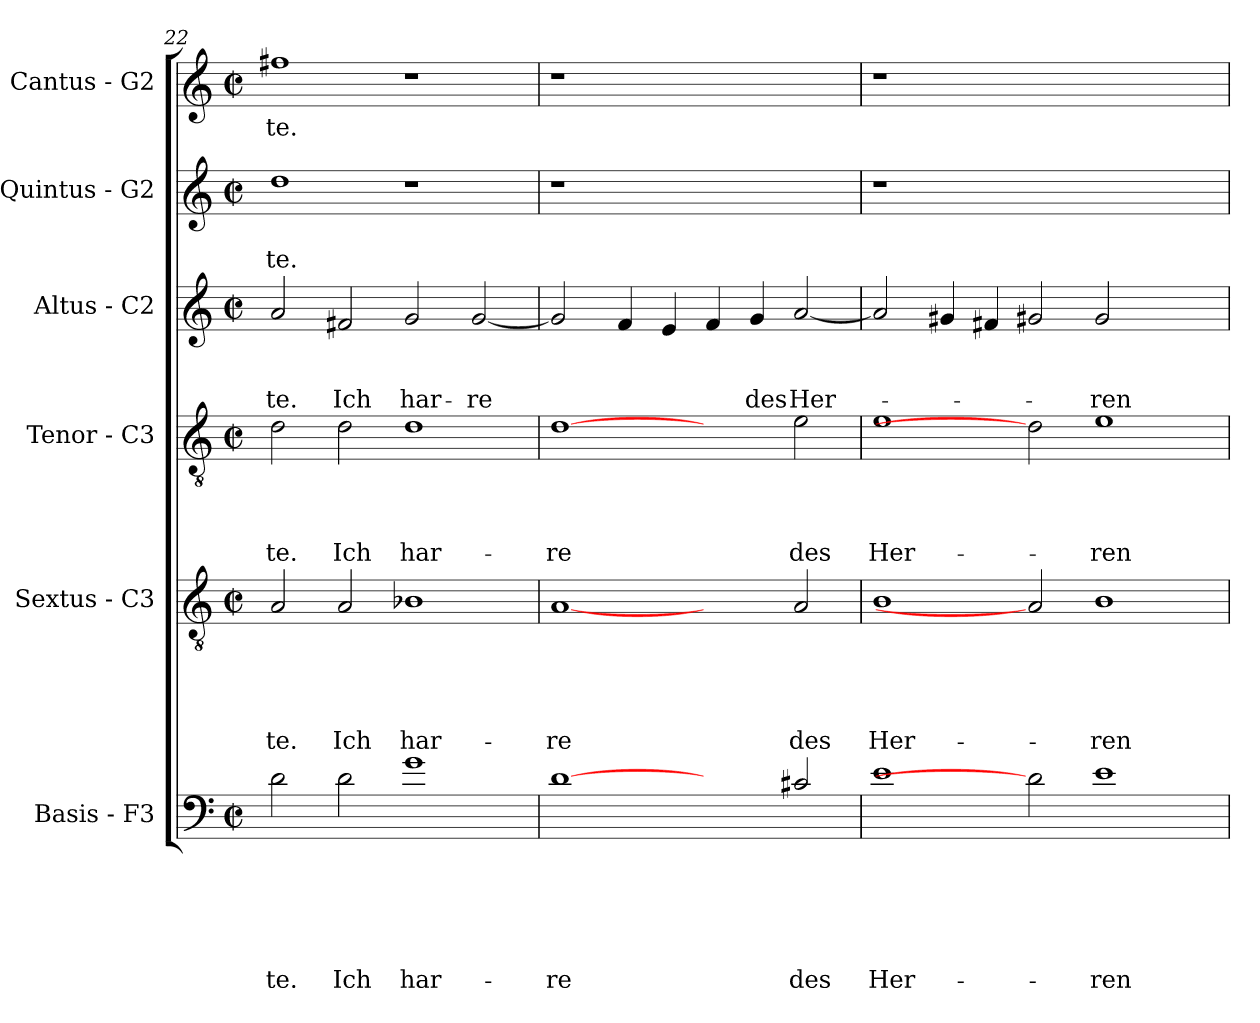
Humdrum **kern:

**kern	**text	**text	**text	**text	**text	**text	**kern	**text	**text	**text	**text	**text	**kern	**text	**text	**text	**text	**kern	**text	**text	**text	**kern	**text	**text	**kern	**text
*part6	*part6	*part6	*part6	*part6	*part6	*part6	*part5	*part5	*part5	*part5	*part5	*part5	*part4	*part4	*part4	*part4	*part4	*part3	*part3	*part3	*part3	*part2	*part2	*part2	*part1	*part1
*staff6	*staff6	*staff6	*staff6	*staff6	*staff6	*staff6	*staff5	*staff5	*staff5	*staff5	*staff5	*staff5	*staff4	*staff4	*staff4	*staff4	*staff4	*staff3	*staff3	*staff3	*staff3	*staff2	*staff2	*staff2	*staff1	*staff1
*I"Basis - F3	*	*	*	*	*	*	*I"Sextus - C3	*	*	*	*	*	*I"Tenor - C3	*	*	*	*	*I"Altus - C2	*	*	*	*I"Quintus - G2	*	*	*I"Cantus - G2	*
*clefF4	*	*	*	*	*	*	*clefGv2	*	*	*	*	*	*clefGv2	*	*	*	*	*clefG2	*	*	*	*clefG2	*	*	*clefG2	*
*ITrd8c14	*	*	*	*	*	*	*	*	*	*	*	*	*	*	*	*	*	*	*	*	*	*	*	*	*	*
*k[]	*	*	*	*	*	*	*k[]	*	*	*	*	*	*k[]	*	*	*	*	*k[]	*	*	*	*k[]	*	*	*k[]	*
*C:	*	*	*	*	*	*	*C:	*	*	*	*	*	*C:	*	*	*	*	*C:	*	*	*	*C:	*	*	*C:	*
*M2/2	*	*	*	*	*	*	*M2/2	*	*	*	*	*	*M2/2	*	*	*	*	*M2/2	*	*	*	*M2/2	*	*	*M2/2	*
*met(c|)	*	*	*	*	*	*	*met(c|)	*	*	*	*	*	*met(c|)	*	*	*	*	*met(c|)	*	*	*	*met(c|)	*	*	*met(c|)	*
=22	=22	=22	=22	=22	=22	=22	=22	=22	=22	=22	=22	=22	=22	=22	=22	=22	=22	=22	=22	=22	=22	=22	=22	=22	=22	=22
!	!	!	!	!	!	!LO:LY:b	!	!	!	!	!	!LO:LY:b	!	!	!	!	!LO:LY:b	!	!	!	!LO:LY:b	!	!	!LO:LY:b	!	!LO:LY:b
2D\	.	.	.	.	.	-te.	2A/	.	.	.	.	-te.	2d\	.	.	.	-te.	2a/	.	.	-te.	1dd	.	-te.	1ff#X	-te.
!	!	!	!	!	!	!LO:LY:b	!	!	!	!	!	!LO:LY:b	!	!	!	!	!LO:LY:b	!	!	!	!LO:LY:b	!	!	!	!	!
2D\	.	.	.	.	.	Ich	2A/	.	.	.	.	Ich	2d\	.	.	.	Ich	2f#/	.	.	Ich	.	.	.	.	.
!	!	!	!	!	!	!LO:LY:b	!	!	!	!	!	!LO:LY:b	!	!	!	!	!LO:LY:b	!	!	!	!LO:LY:b	!	!	!	!	!
1G	.	.	.	.	.	har-	1B-X	.	.	.	.	har-	1d	.	.	.	har-	2g/	.	.	har-	1r	.	.	1r	.
!	!	!	!	!	!	!	!	!	!	!	!	!	!	!	!	!	!	!	!	!	!LO:LY:b	!	!	!	!	!
.	.	.	.	.	.	.	.	.	.	.	.	.	.	.	.	.	.	[2g/	.	.	-re	.	.	.	.	.
=23	=23	=23	=23	=23	=23	=23	=23	=23	=23	=23	=23	=23	=23	=23	=23	=23	=23	=23	=23	=23	=23	=23	=23	=23	=23	=23
!	!	!	!	!	!	!LO:LY:b	!	!	!	!	!	!LO:LY:b	!	!	!	!	!LO:LY:b	!	!	!	!	!LO:N:vis=1	!	!	!	!
[1D	.	.	.	.	.	-re	[1A	.	.	.	.	-re	[1d	.	.	.	-re	2g/]	.	.	.	1r	.	.	1r	.
.	.	.	.	.	.	.	.	.	.	.	.	.	.	.	.	.	.	4f/	.	.	.	.	.	.	.	.
.	.	.	.	.	.	.	.	.	.	.	.	.	.	.	.	.	.	4e/	.	.	.	.	.	.	.	.
2ryy	.	.	.	.	.	.	2ryy	.	.	.	.	.	2ryy	.	.	.	.	4f/	.	.	.	1ryy	.	.	1ryy	.
!	!	!	!	!	!	!	!	!	!	!	!	!	!	!	!	!	!	!	!	!	!LO:LY:b	!	!	!	!	!
.	.	.	.	.	.	.	.	.	.	.	.	.	.	.	.	.	.	4g/	.	.	des	.	.	.	.	.
!	!	!	!	!	!	!LO:LY:b	!	!	!	!	!	!LO:LY:b	!	!	!	!	!LO:LY:b	!	!	!	!LO:LY:b	!	!	!	!	!
2C#X/	.	.	.	.	.	des	2A/	.	.	.	.	des	2e\	.	.	.	des	[2a/	.	.	Her-	.	.	.	.	.
=24	=24	=24	=24	=24	=24	=24	=24	=24	=24	=24	=24	=24	=24	=24	=24	=24	=24	=24	=24	=24	=24	=24	=24	=24	=24	=24
!	!	!	!	!	!	!LO:LY:b	!	!	!	!	!	!LO:LY:b	!	!	!	!	!LO:LY:b	!	!	!	!	!	!	!	!	!
1E	.	.	.	.	.	Her-	1B	.	.	.	.	Her-	1e	.	.	.	Her-	2a/]	.	.	.	1r	.	.	1r	.
.	.	.	.	.	.	.	.	.	.	.	.	.	.	.	.	.	.	4g#/	.	.	.	.	.	.	.	.
.	.	.	.	.	.	.	.	.	.	.	.	.	.	.	.	.	.	4f#/	.	.	.	.	.	.	.	.
2D]	.	.	.	.	.	.	2A]	.	.	.	.	.	2d]	.	.	.	.	2g#X/	.	.	.	1.ryy	.	.	1.ryy	.
!	!	!	!	!	!	!LO:LY:b	!	!	!	!	!	!LO:LY:b	!	!	!	!	!LO:LY:b	!	!	!	!LO:LY:b	!	!	!	!	!
1E	.	.	.	.	.	-ren	1B	.	.	.	.	-ren	1e	.	.	.	-ren	2g#/	.	.	-ren	.	.	.	.	.
.	.	.	.	.	.	.	.	.	.	.	.	.	.	.	.	.	.	2ryy	.	.	.	.	.	.	.	.
=	=	=	=	=	=	=	=	=	=	=	=	=	=	=	=	=	=	=	=	=	=	=	=	=	=	=
*-	*-	*-	*-	*-	*-	*-	*-	*-	*-	*-	*-	*-	*-	*-	*-	*-	*-	*-	*-	*-	*-	*-	*-	*-	*-	*-
